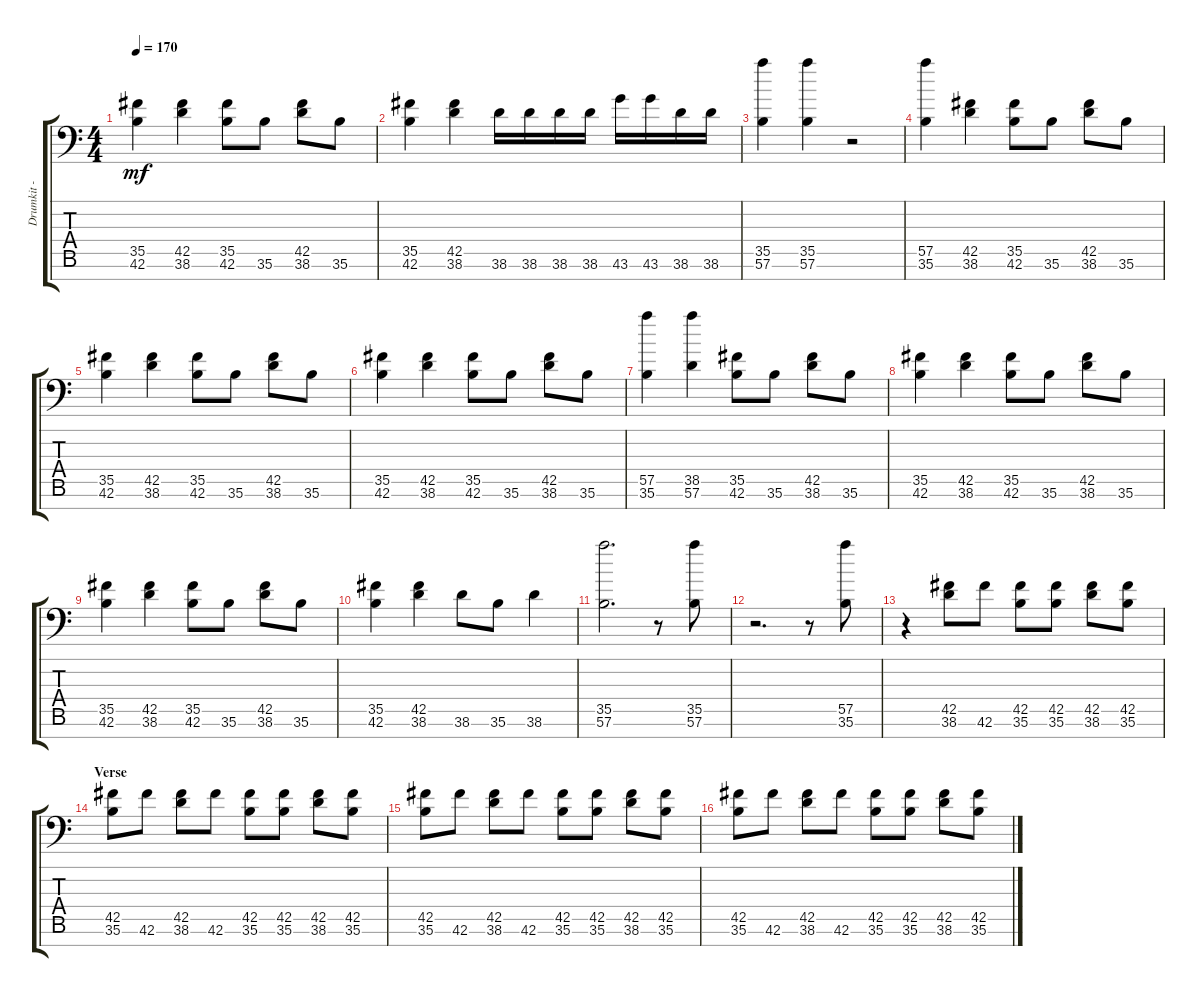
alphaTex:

\track ("Drumkit - Chuck Comeau" "Drumkit - ") {instrument acousticgrandpiano}
\staff {score tabs}
\tuning (C-1 C-1 C-1 C-1 C-1 C-1 C-1) {hide}
\ts (4 4)
\tempo 170
\clef f4
\ks c
(35.5 42.6).4{dy mf} (42.5 38.6).4 (35.5 42.6).8 35.6.8 (42.5 38.6).8 35.6.8 |
(35.5 42.6).4 (42.5 38.6).4 38.6.16 38.6.16 38.6.16 38.6.16 43.6.16 43.6.16 38.6.16 38.6.16 |
(35.5 57.6).4 (35.5 57.6).4 r.2 |
(57.5 35.6).4 (42.5 38.6).4 (35.5 42.6).8 35.6.8 (42.5 38.6).8 35.6.8 |
(35.5 42.6).4 (42.5 38.6).4 (35.5 42.6).8 35.6.8 (42.5 38.6).8 35.6.8 |
(35.5 42.6).4 (42.5 38.6).4 (35.5 42.6).8 35.6.8 (42.5 38.6).8 35.6.8 |
(57.5 35.6).4 (38.5 57.6).4 (35.5 42.6).8 35.6.8 (42.5 38.6).8 35.6.8 |
(35.5 42.6).4 (42.5 38.6).4 (35.5 42.6).8 35.6.8 (42.5 38.6).8 35.6.8 |
(35.5 42.6).4 (42.5 38.6).4 (35.5 42.6).8 35.6.8 (42.5 38.6).8 35.6.8 |
(35.5 42.6).4 (42.5 38.6).4 38.6.8 35.6.8 38.6.4 |
(35.5 57.6).2{d} r.8 (35.5 57.6).8 |
r.2{d} r.8 (57.5 35.6).8 |
r.4 (42.5 38.6).8 42.6.8 (42.5 35.6).8 (42.5 35.6).8 (42.5 38.6).8 (42.5 35.6).8 |
\section ("" "Verse")
(42.5 35.6).8 42.6.8 (42.5 38.6).8 42.6.8 (42.5 35.6).8 (42.5 35.6).8 (42.5 38.6).8 (42.5 35.6).8 |
(42.5 35.6).8 42.6.8 (42.5 38.6).8 42.6.8 (42.5 35.6).8 (42.5 35.6).8 (42.5 38.6).8 (42.5 35.6).8 |
(42.5 35.6).8 42.6.8 (42.5 38.6).8 42.6.8 (42.5 35.6).8 (42.5 35.6).8 (42.5 38.6).8 (42.5 35.6).8
